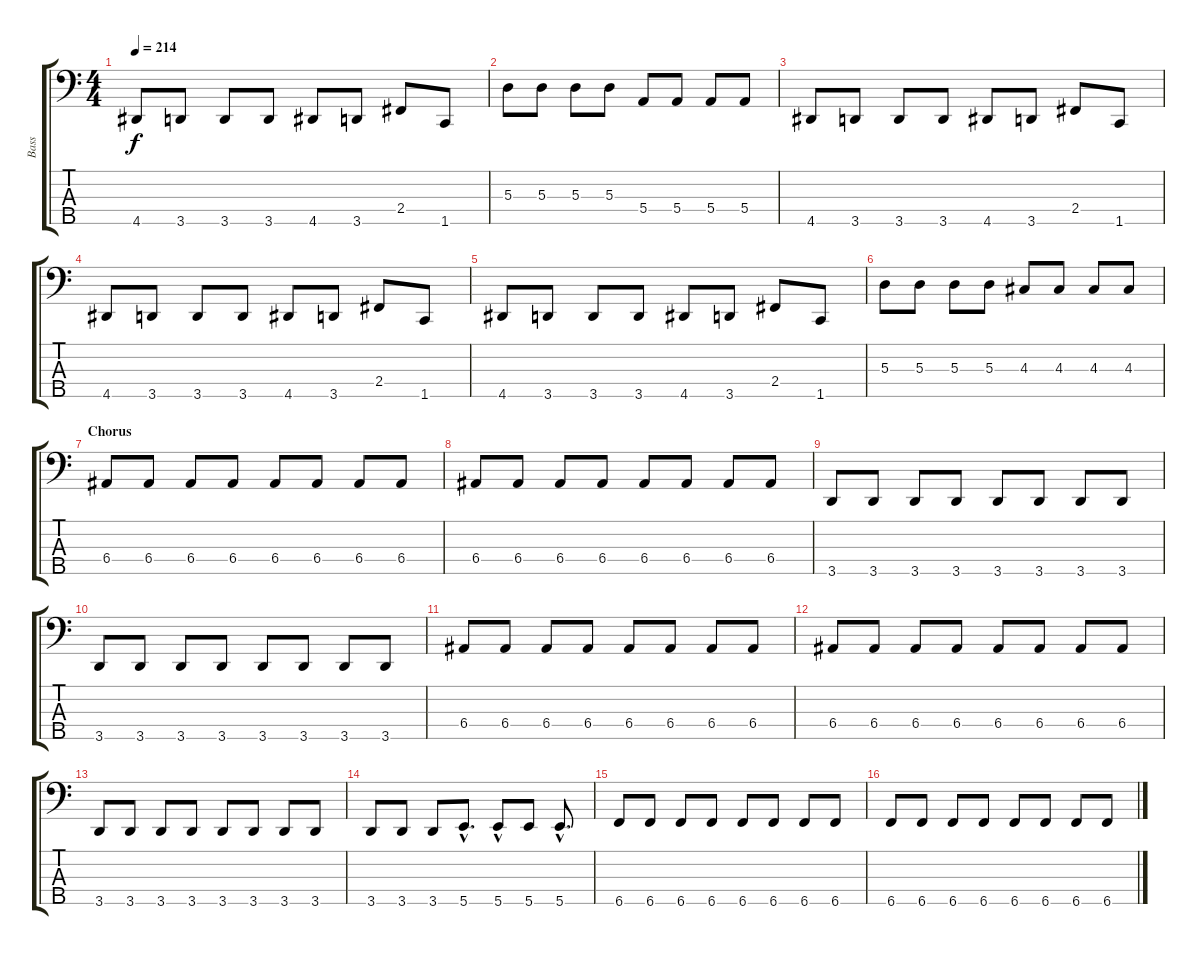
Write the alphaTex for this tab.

\track ("Bass" "Bass") {instrument fretlessbass}
\staff {score tabs}
\tuning (G2 D2 A1 E1 B0) {hide}
\ts (4 4)
\tempo 214
\clef f4
\ks c
4.5.8{dy f} 3.5.8 3.5.8 3.5.8 4.5.8 3.5.8 2.4.8 1.5.8 |
5.3.8 5.3.8 5.3.8 5.3.8 5.4.8 5.4.8 5.4.8 5.4.8 |
4.5.8 3.5.8 3.5.8 3.5.8 4.5.8 3.5.8 2.4.8 1.5.8 |
4.5.8 3.5.8 3.5.8 3.5.8 4.5.8 3.5.8 2.4.8 1.5.8 |
4.5.8 3.5.8 3.5.8 3.5.8 4.5.8 3.5.8 2.4.8 1.5.8 |
5.3.8 5.3.8 5.3.8 5.3.8 4.3.8 4.3.8 4.3.8 4.3.8 |
\section ("" "Chorus")
6.4.8 6.4.8 6.4.8 6.4.8 6.4.8 6.4.8 6.4.8 6.4.8 |
6.4.8 6.4.8 6.4.8 6.4.8 6.4.8 6.4.8 6.4.8 6.4.8 |
3.5.8 3.5.8 3.5.8 3.5.8 3.5.8 3.5.8 3.5.8 3.5.8 |
3.5.8 3.5.8 3.5.8 3.5.8 3.5.8 3.5.8 3.5.8 3.5.8 |
6.4.8 6.4.8 6.4.8 6.4.8 6.4.8 6.4.8 6.4.8 6.4.8 |
6.4.8 6.4.8 6.4.8 6.4.8 6.4.8 6.4.8 6.4.8 6.4.8 |
3.5.8 3.5.8 3.5.8 3.5.8 3.5.8 3.5.8 3.5.8 3.5.8 |
3.5.8 3.5.8 3.5.8 5.5{hac}.8{d} 5.5{hac}.8 5.5.8 5.5{hac}.8{d} |
6.5.8 6.5.8 6.5.8 6.5.8 6.5.8 6.5.8 6.5.8 6.5.8 |
6.5.8 6.5.8 6.5.8 6.5.8 6.5.8 6.5.8 6.5.8 6.5.8
